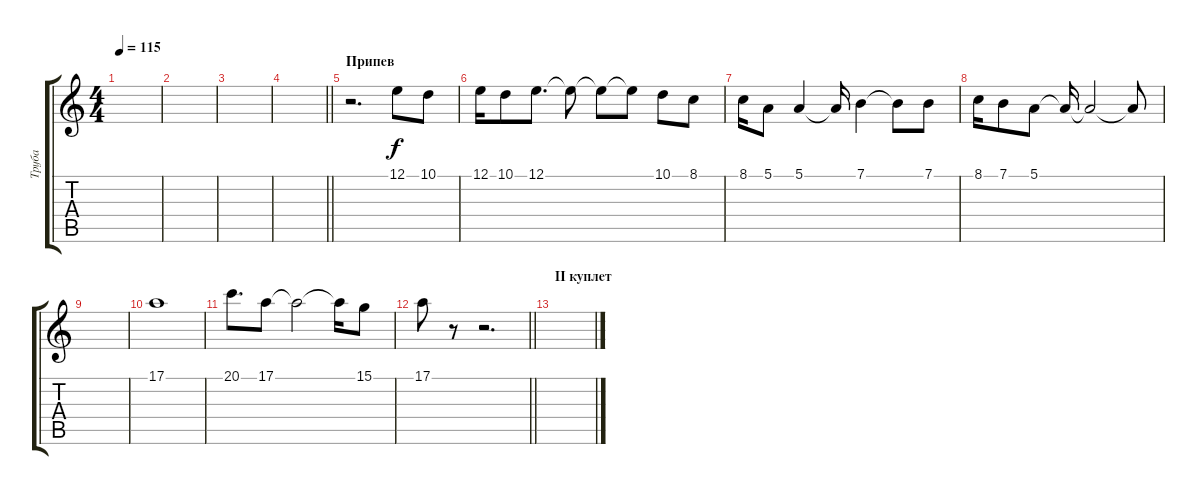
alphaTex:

\track ("Труба" "Труба") {instrument trumpet}
\staff {score tabs}
\tuning (E4 B3 G3 D3 A2 E2) {hide}
\ts (4 4)
\tempo 115
\clef g2
\ks aminor
|
|
|
\barLineRight lightlight
|
\section ("" "Припев")
r.2{d} 12.1.8 10.1.8 |
12.1.16 10.1.8 12.1.8{d} 12.1{t}.8 12.1{t}.8 12.1{t}.8 10.1.8 8.1.8 |
8.1.16 5.1.8 5.1.4 5.1{t}.16 7.1.4 7.1{t}.8 7.1.8 |
8.1.16 7.1.8 5.1.8 5.1{t}.16 5.1{t}.2 5.1{t}.8 |
|
17.1.1 |
20.1.8{d} 17.1.8 17.1{t}.2 17.1{t}.16 15.1.8 |
\barLineRight lightlight
17.1.8 r.8 r.2{d} |
\section ("" "II куплет")
